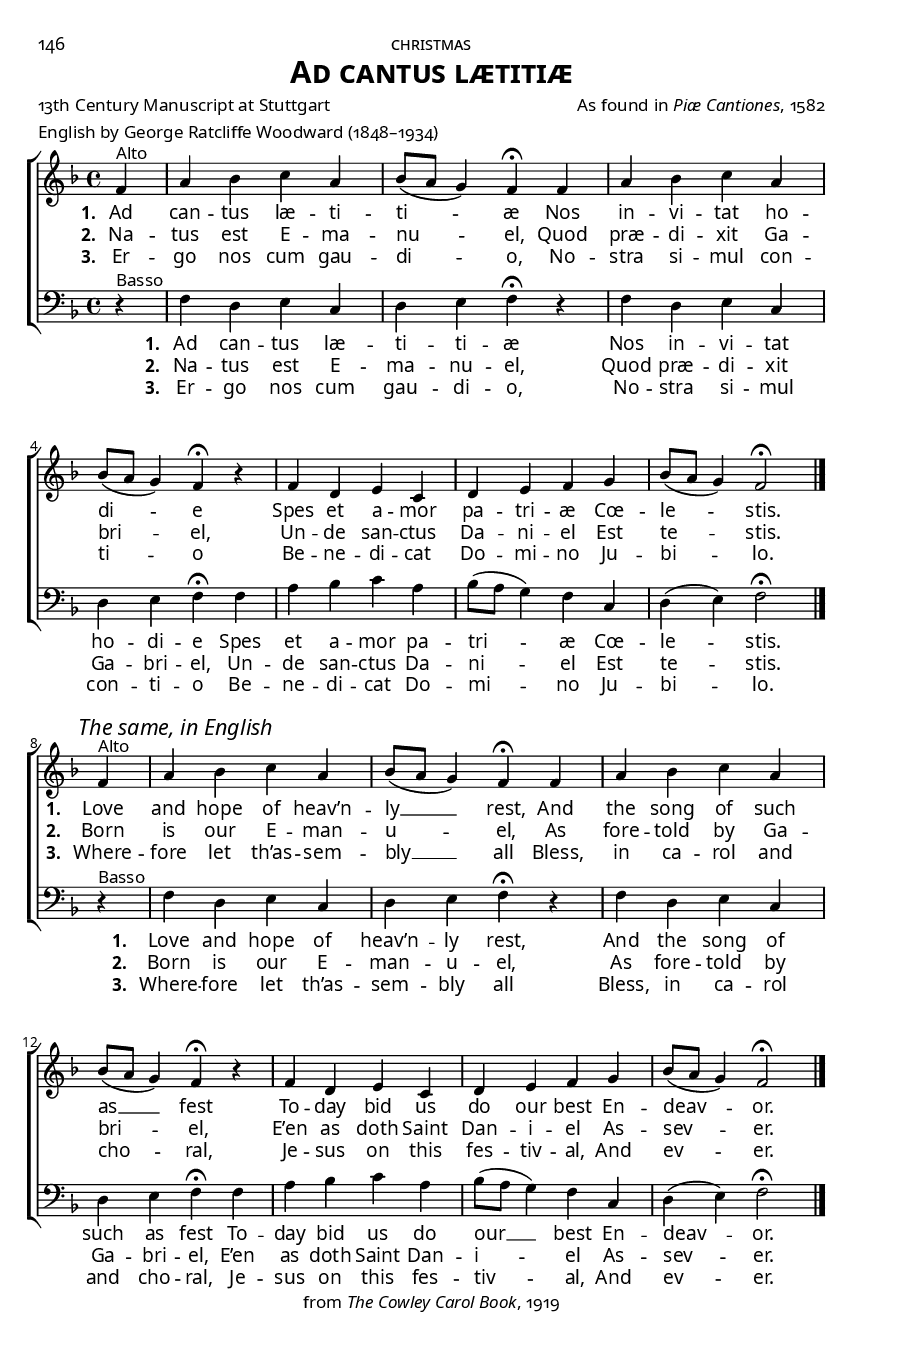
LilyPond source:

\version "2.14.2"
\include "util.ly"
\header {
  title = \markup{\override #'(font-name . "Garamond Premier Pro Semibold"){ \abs-fontsize #15 \smallCapsOldStyle"Ad cantus lætitiæ"}}
  poet = \markup\oldStyleNum"13th Century Manuscript at Stuttgart"
  meter = \markup\oldStyleNum"English by George Ratcliffe Woodward (1848–1934)"
  composer = \markup\concat  {"As found in " \italic "Piæ Cantiones" \oldStyleNum", 1582"}
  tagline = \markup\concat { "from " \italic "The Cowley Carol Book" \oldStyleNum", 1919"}
}
\paper {
  %print-all-headers = ##f
  paper-height = 9\in
  paper-width = 6\in
  indent = 0\in
  %system-system-spacing = #'((basic-distance . 10) (padding . 0))
  %system-system-spacing =
  %  #'((basic-distance . 0)
  %     (minimum-distance . 0)
  %     (padding . -0.35)
  %     (stretchability . 100))
  ragged-last-bottom = ##f
  ragged-bottom = ##f
  two-sided = ##t
  inner-margin = 0.5\in
  outer-margin = 0.25\in
  top-margin = 0.25\in
  bottom-margin = 0.25\in
  first-page-number = #146
  print-first-page-number = ##t
  headerLine = \markup{\override #'(font-name . "Garamond Premier Pro") \smallCapsOldStyle"christmas"}
  oddHeaderMarkup = \markup\fill-line{
     \override #'(font-name . "Garamond Premier Pro")\abs-fontsize #8.5
     \combine 
        \fill-line{"" \on-the-fly #print-page-number-check-first
        \oldStylePageNum""
        }
        \fill-line{\headerLine}
  }
  evenHeaderMarkup = \markup {
     \override #'(font-name . "Garamond Premier Pro")\abs-fontsize #8.5
     \combine
        \on-the-fly #print-page-number-check-first
        \oldStylePageNum""
        \fill-line{\headerLine}
  }
}
#(set-global-staff-size 15) \paper{ #(define fonts (make-pango-font-tree "GoudyOlSt BT" "Garamond Premier Pro" "Garamond Premier Pro" (/ 15 20))) }
global = {
  \key f \major
  \time 4/4
  \autoBeamOff
}

sopMusic = \relative c' {
  
}
sopWords = \lyricmode {
  
}

altoMusic = \relative c' {
  \oneVoice
  
  \partial 4 f4^"Alto" |
  a bes c a |
  bes8([ a] g4) f\fermata f |
  a bes c a |
  
  bes8[( a] g4) f\fermata b\rest |
  f d e c |
  d e f g |
  bes8[( a] g4) f2\fermata \bar "|." \break
  
  
  \once \override Score.RehearsalMark #'self-alignment-X = #LEFT
  \mark \markup \italic "The same, in English"
  \partial 4 f4^"Alto" |
  a bes c a |
  bes8([ a] g4) f\fermata f |
  a bes c a |
  
  bes8[( a] g4) f\fermata b\rest |
  f d e c |
  d e f g |
  bes8[( a] g4) f2\fermata \bar "|."
}
altoWords = \lyricmode {
  \set stanza = #"1. "
  Ad can -- tus læ -- ti -- ti -- æ
  Nos in -- vi -- tat ho -- di -- e
  Spes et a -- mor pa -- tri -- æ Cœ -- le -- stis.
  
  \set stanza = #"1. "
  Love and hope of heav’n -- ly __ rest,
  And the song of such as __ fest
  To -- day bid us do our best En -- deav -- or.
}
bassWords = \lyricmode {
  \set stanza = #"1. "
  Ad can -- tus læ -- ti -- ti -- æ
  Nos in -- vi -- tat ho -- di -- e
  Spes et a -- mor pa -- tri -- æ Cœ -- le -- stis.
  
  \set stanza = #"1. "
  Love and hope of heav’n -- ly rest,
  And the song of such as fest
  To -- day bid us do our __ best En -- deav -- or.
}
altoWordsII = \lyricmode {
%\markup\italic
  \set stanza = #"2. "
  Na -- tus est E -- ma -- nu -- el,
  Quod præ -- di -- xit Ga -- bri -- el,
  Un -- de san -- ctus Da -- ni -- el Est te -- stis.
  
  \set stanza = #"2. "
  Born is our E -- man -- u -- el,
  As fore -- told by Ga -- bri -- el,
  E’en as doth Saint Dan -- i -- el As -- sev -- er.
}
altoWordsIII = \lyricmode {
  \set stanza = #"3. "
  Er -- go nos cum gau -- di -- o,
  No -- stra si -- mul con -- ti -- o
  Be -- ne -- di -- cat Do -- mi -- no Ju -- bi -- lo.
  
  \set stanza = #"3. "
  Where -- fore let th’as -- sem -- bly __ all
  Bless, in ca -- rol and cho -- ral,
  Je -- sus on this fes -- tiv -- al, And ev -- er.
}

bassWordsIII = \lyricmode {
  \set stanza = #"3. "
  Er -- go nos cum gau -- di -- o,
  No -- stra si -- mul con -- ti -- o
  Be -- ne -- di -- cat Do -- mi -- no Ju -- bi -- lo.
  
  \set stanza = #"3. "
  Where -- fore let th’as -- sem -- bly all
  Bless, in ca -- rol and cho -- ral,
  Je -- sus on this fes -- tiv -- al, And ev -- er.
}
altoWordsIV = \lyricmode {
  \set stanza = #"4. "
  \set ignoreMelismata = ##t
}
altoWordsV = \lyricmode {
  \set stanza = #"5. "
  \set ignoreMelismata = ##t
}
altoWordsVI = \lyricmode {
  \set stanza = #"6. "
  \set ignoreMelismata = ##t
}
tenorMusic = \relative c' {
  
}
tenorWords = \lyricmode {

}

bassMusic = \relative c {
  \oneVoice
  
  d4\rest^"Basso" |
  f d e c |
  d e f\fermata r |
  f d e c |
  
  d e f\fermata f |
  a bes c a |
  bes8[( a] g4) f c |
  d( e) f2\fermata \bar "|."
  
  
  d4\rest^"Basso" |
  f d e c |
  d e f\fermata r |
  f d e c |
  
  d e f\fermata f |
  a bes c a |
  bes8[( a] g4) f c |
  d( e) f2\fermata \bar "|."
}

pianoRH = \relative c' {
  
}
pianoLH = \relative c' {
  
}

\score {
  <<
   \new ChoirStaff <<
    \new Staff = women <<
      \new Voice = "altos" { << \global \altoMusic >> }
    >>
    \new Lyrics = "altosIII"  \with { alignBelowContext = #"women" } \lyricsto "altos" \altoWordsIII
    \new Lyrics = "altosII"  \with { alignBelowContext = #"women" } \lyricsto "altos" \altoWordsII
    \new Lyrics = "altos"  \with { alignBelowContext = #"women" } \lyricsto "altos" \altoWords
   \new Staff = men <<
      \clef bass
      \new Voice = "basses" { << \global \bassMusic >> }
    >>
    \new Lyrics \with { alignBelowContext = #"men" } \lyricsto "basses" \bassWordsIII
    \new Lyrics \with { alignBelowContext = #"men" } \lyricsto "basses" \altoWordsII
    \new Lyrics \with { alignBelowContext = #"men" } \lyricsto "basses" \bassWords
  >>
%    \new PianoStaff << \new Staff { \new Voice { \pianoRH } } \new Staff { \clef "bass" \pianoLH } >>
  >>
  \layout {
    \context {
      \Score
      %\override SpacingSpanner #'base-shortest-duration = #(ly:make-moment 1 8)
      %\override SpacingSpanner #'common-shortest-duration = #(ly:make-moment 1 4)
    }
    \context {
      % Remove all empty staves
      % \Staff \RemoveEmptyStaves \override VerticalAxisGroup #'remove-first = ##t
    }
    \context {
      \Lyrics
      \override LyricText #'X-offset = #center-on-word
    }
  }
  \midi {
    \tempo 4 = 90
    \set Staff.midiInstrument = "flute"
  
    \context {
      \Voice
      \remove "Dynamic_performer"
    }
  }
}
